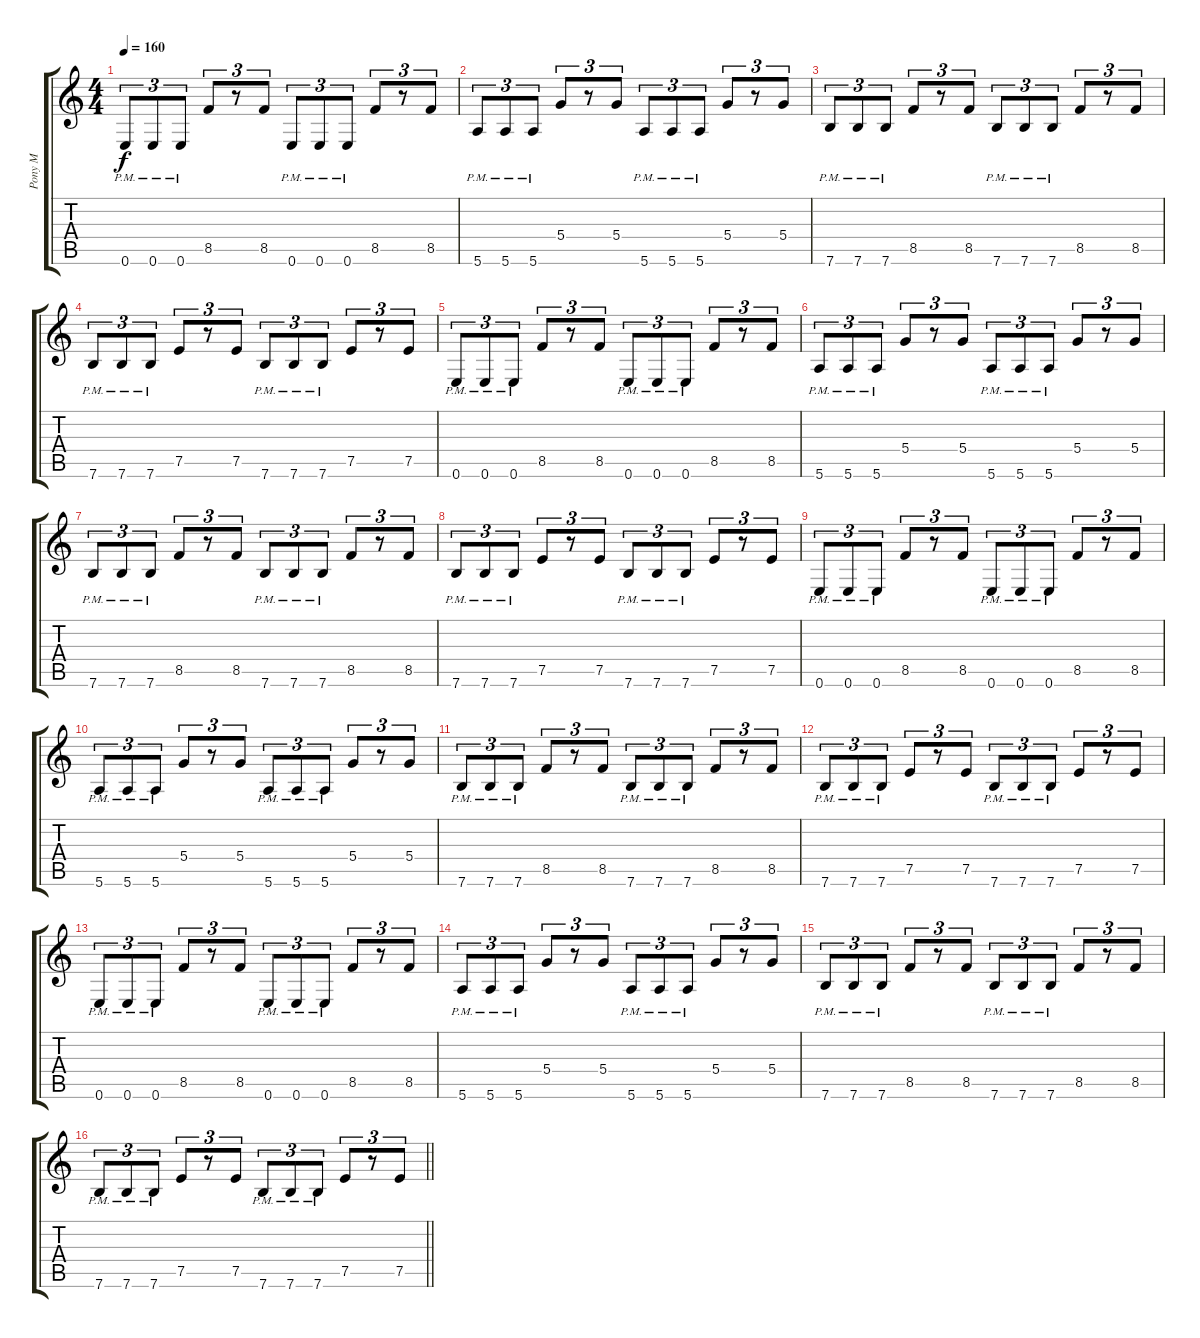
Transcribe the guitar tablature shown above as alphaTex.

\track ("Pony M" "Pony M") {instrument overdrivenguitar}
\staff {score tabs}
\tuning (E4 B3 G3 D3 A2 E2) {hide}
\ts (4 4)
\tempo 160
\clef g2
\ks c
0.6{pm}.8{tu (3 2) dy f volume 10} 0.6{pm}.8{tu (3 2)} 0.6{pm}.8{tu (3 2)} 8.5.8{tu (3 2)} r.8{tu (3 2)} 8.5.8{tu (3 2)} 0.6{pm}.8{tu (3 2)} 0.6{pm}.8{tu (3 2)} 0.6{pm}.8{tu (3 2)} 8.5.8{tu (3 2)} r.8{tu (3 2)} 8.5.8{tu (3 2)} |
5.6{pm}.8{tu (3 2)} 5.6{pm}.8{tu (3 2)} 5.6{pm}.8{tu (3 2)} 5.4.8{tu (3 2)} r.8{tu (3 2)} 5.4.8{tu (3 2)} 5.6{pm}.8{tu (3 2)} 5.6{pm}.8{tu (3 2)} 5.6{pm}.8{tu (3 2)} 5.4.8{tu (3 2)} r.8{tu (3 2)} 5.4.8{tu (3 2)} |
7.6{pm}.8{tu (3 2)} 7.6{pm}.8{tu (3 2)} 7.6{pm}.8{tu (3 2)} 8.5.8{tu (3 2)} r.8{tu (3 2)} 8.5.8{tu (3 2)} 7.6{pm}.8{tu (3 2)} 7.6{pm}.8{tu (3 2)} 7.6{pm}.8{tu (3 2)} 8.5.8{tu (3 2)} r.8{tu (3 2)} 8.5.8{tu (3 2)} |
7.6{pm}.8{tu (3 2)} 7.6{pm}.8{tu (3 2)} 7.6{pm}.8{tu (3 2)} 7.5.8{tu (3 2)} r.8{tu (3 2)} 7.5.8{tu (3 2)} 7.6{pm}.8{tu (3 2)} 7.6{pm}.8{tu (3 2)} 7.6{pm}.8{tu (3 2)} 7.5.8{tu (3 2)} r.8{tu (3 2)} 7.5.8{tu (3 2)} |
0.6{pm}.8{tu (3 2)} 0.6{pm}.8{tu (3 2)} 0.6{pm}.8{tu (3 2)} 8.5.8{tu (3 2)} r.8{tu (3 2)} 8.5.8{tu (3 2)} 0.6{pm}.8{tu (3 2)} 0.6{pm}.8{tu (3 2)} 0.6{pm}.8{tu (3 2)} 8.5.8{tu (3 2)} r.8{tu (3 2)} 8.5.8{tu (3 2)} |
5.6{pm}.8{tu (3 2)} 5.6{pm}.8{tu (3 2)} 5.6{pm}.8{tu (3 2)} 5.4.8{tu (3 2)} r.8{tu (3 2)} 5.4.8{tu (3 2)} 5.6{pm}.8{tu (3 2)} 5.6{pm}.8{tu (3 2)} 5.6{pm}.8{tu (3 2)} 5.4.8{tu (3 2)} r.8{tu (3 2)} 5.4.8{tu (3 2)} |
7.6{pm}.8{tu (3 2)} 7.6{pm}.8{tu (3 2)} 7.6{pm}.8{tu (3 2)} 8.5.8{tu (3 2)} r.8{tu (3 2)} 8.5.8{tu (3 2)} 7.6{pm}.8{tu (3 2)} 7.6{pm}.8{tu (3 2)} 7.6{pm}.8{tu (3 2)} 8.5.8{tu (3 2)} r.8{tu (3 2)} 8.5.8{tu (3 2)} |
7.6{pm}.8{tu (3 2)} 7.6{pm}.8{tu (3 2)} 7.6{pm}.8{tu (3 2)} 7.5.8{tu (3 2)} r.8{tu (3 2)} 7.5.8{tu (3 2)} 7.6{pm}.8{tu (3 2)} 7.6{pm}.8{tu (3 2)} 7.6{pm}.8{tu (3 2)} 7.5.8{tu (3 2)} r.8{tu (3 2)} 7.5.8{tu (3 2)} |
0.6{pm}.8{tu (3 2)} 0.6{pm}.8{tu (3 2)} 0.6{pm}.8{tu (3 2)} 8.5.8{tu (3 2)} r.8{tu (3 2)} 8.5.8{tu (3 2)} 0.6{pm}.8{tu (3 2)} 0.6{pm}.8{tu (3 2)} 0.6{pm}.8{tu (3 2)} 8.5.8{tu (3 2)} r.8{tu (3 2)} 8.5.8{tu (3 2)} |
5.6{pm}.8{tu (3 2)} 5.6{pm}.8{tu (3 2)} 5.6{pm}.8{tu (3 2)} 5.4.8{tu (3 2)} r.8{tu (3 2)} 5.4.8{tu (3 2)} 5.6{pm}.8{tu (3 2)} 5.6{pm}.8{tu (3 2)} 5.6{pm}.8{tu (3 2)} 5.4.8{tu (3 2)} r.8{tu (3 2)} 5.4.8{tu (3 2)} |
7.6{pm}.8{tu (3 2)} 7.6{pm}.8{tu (3 2)} 7.6{pm}.8{tu (3 2)} 8.5.8{tu (3 2)} r.8{tu (3 2)} 8.5.8{tu (3 2)} 7.6{pm}.8{tu (3 2)} 7.6{pm}.8{tu (3 2)} 7.6{pm}.8{tu (3 2)} 8.5.8{tu (3 2)} r.8{tu (3 2)} 8.5.8{tu (3 2)} |
7.6{pm}.8{tu (3 2)} 7.6{pm}.8{tu (3 2)} 7.6{pm}.8{tu (3 2)} 7.5.8{tu (3 2)} r.8{tu (3 2)} 7.5.8{tu (3 2)} 7.6{pm}.8{tu (3 2)} 7.6{pm}.8{tu (3 2)} 7.6{pm}.8{tu (3 2)} 7.5.8{tu (3 2)} r.8{tu (3 2)} 7.5.8{tu (3 2)} |
0.6{pm}.8{tu (3 2)} 0.6{pm}.8{tu (3 2)} 0.6{pm}.8{tu (3 2)} 8.5.8{tu (3 2)} r.8{tu (3 2)} 8.5.8{tu (3 2)} 0.6{pm}.8{tu (3 2)} 0.6{pm}.8{tu (3 2)} 0.6{pm}.8{tu (3 2)} 8.5.8{tu (3 2)} r.8{tu (3 2)} 8.5.8{tu (3 2)} |
5.6{pm}.8{tu (3 2)} 5.6{pm}.8{tu (3 2)} 5.6{pm}.8{tu (3 2)} 5.4.8{tu (3 2)} r.8{tu (3 2)} 5.4.8{tu (3 2)} 5.6{pm}.8{tu (3 2)} 5.6{pm}.8{tu (3 2)} 5.6{pm}.8{tu (3 2)} 5.4.8{tu (3 2)} r.8{tu (3 2)} 5.4.8{tu (3 2)} |
7.6{pm}.8{tu (3 2)} 7.6{pm}.8{tu (3 2)} 7.6{pm}.8{tu (3 2)} 8.5.8{tu (3 2)} r.8{tu (3 2)} 8.5.8{tu (3 2)} 7.6{pm}.8{tu (3 2)} 7.6{pm}.8{tu (3 2)} 7.6{pm}.8{tu (3 2)} 8.5.8{tu (3 2)} r.8{tu (3 2)} 8.5.8{tu (3 2)} |
\barLineRight lightlight
7.6{pm}.8{tu (3 2)} 7.6{pm}.8{tu (3 2)} 7.6{pm}.8{tu (3 2)} 7.5.8{tu (3 2)} r.8{tu (3 2)} 7.5.8{tu (3 2)} 7.6{pm}.8{tu (3 2)} 7.6{pm}.8{tu (3 2)} 7.6{pm}.8{tu (3 2)} 7.5.8{tu (3 2)} r.8{tu (3 2)} 7.5.8{tu (3 2)}
